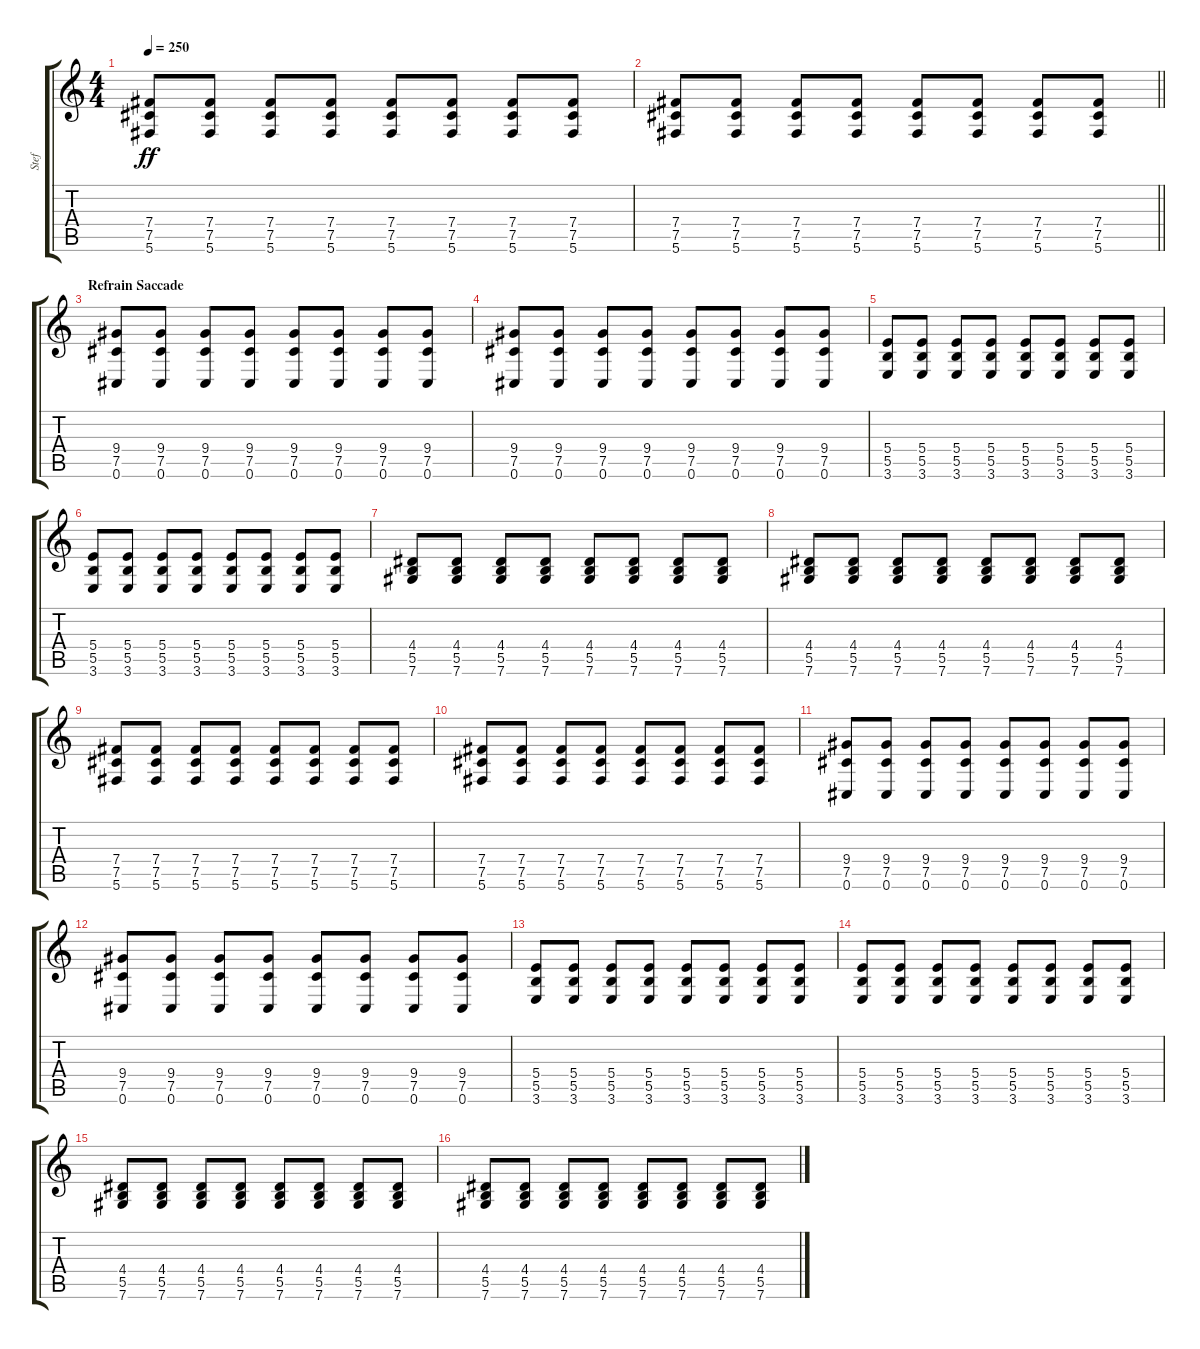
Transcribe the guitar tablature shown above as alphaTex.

\track ("Stef" "Stef") {instrument distortionguitar}
\staff {score tabs}
\tuning (Db4 Ab3 E3 B2 Gb2 Db2) {hide}
\ts (4 4)
\tempo 250
\clef g2
\ks c
(7.4 7.5 5.6).8{dy ff} (7.4 7.5 5.6).8 (7.4 7.5 5.6).8 (7.4 7.5 5.6).8 (7.4 7.5 5.6).8 (7.4 7.5 5.6).8 (7.4 7.5 5.6).8 (7.4 7.5 5.6).8 |
\barLineRight lightlight
(7.4 7.5 5.6).8 (7.4 7.5 5.6).8 (7.4 7.5 5.6).8 (7.4 7.5 5.6).8 (7.4 7.5 5.6).8 (7.4 7.5 5.6).8 (7.4 7.5 5.6).8 (7.4 7.5 5.6).8 |
\section ("" "Refrain Saccade")
(9.4 7.5 0.6).8 (9.4 7.5 0.6).8 (9.4 7.5 0.6).8 (9.4 7.5 0.6).8 (9.4 7.5 0.6).8 (9.4 7.5 0.6).8 (9.4 7.5 0.6).8 (9.4 7.5 0.6).8 |
(9.4 7.5 0.6).8 (9.4 7.5 0.6).8 (9.4 7.5 0.6).8 (9.4 7.5 0.6).8 (9.4 7.5 0.6).8 (9.4 7.5 0.6).8 (9.4 7.5 0.6).8 (9.4 7.5 0.6).8 |
(5.4 5.5 3.6).8 (5.4 5.5 3.6).8 (5.4 5.5 3.6).8 (5.4 5.5 3.6).8 (5.4 5.5 3.6).8 (5.4 5.5 3.6).8 (5.4 5.5 3.6).8 (5.4 5.5 3.6).8 |
(5.4 5.5 3.6).8 (5.4 5.5 3.6).8 (5.4 5.5 3.6).8 (5.4 5.5 3.6).8 (5.4 5.5 3.6).8 (5.4 5.5 3.6).8 (5.4 5.5 3.6).8 (5.4 5.5 3.6).8 |
(4.4 5.5 7.6).8 (4.4 5.5 7.6).8 (4.4 5.5 7.6).8 (4.4 5.5 7.6).8 (4.4 5.5 7.6).8 (4.4 5.5 7.6).8 (4.4 5.5 7.6).8 (4.4 5.5 7.6).8 |
(4.4 5.5 7.6).8 (4.4 5.5 7.6).8 (4.4 5.5 7.6).8 (4.4 5.5 7.6).8 (4.4 5.5 7.6).8 (4.4 5.5 7.6).8 (4.4 5.5 7.6).8 (4.4 5.5 7.6).8 |
(7.4 7.5 5.6).8 (7.4 7.5 5.6).8 (7.4 7.5 5.6).8 (7.4 7.5 5.6).8 (7.4 7.5 5.6).8 (7.4 7.5 5.6).8 (7.4 7.5 5.6).8 (7.4 7.5 5.6).8 |
(7.4 7.5 5.6).8 (7.4 7.5 5.6).8 (7.4 7.5 5.6).8 (7.4 7.5 5.6).8 (7.4 7.5 5.6).8 (7.4 7.5 5.6).8 (7.4 7.5 5.6).8 (7.4 7.5 5.6).8 |
(9.4 7.5 0.6).8 (9.4 7.5 0.6).8 (9.4 7.5 0.6).8 (9.4 7.5 0.6).8 (9.4 7.5 0.6).8 (9.4 7.5 0.6).8 (9.4 7.5 0.6).8 (9.4 7.5 0.6).8 |
(9.4 7.5 0.6).8 (9.4 7.5 0.6).8 (9.4 7.5 0.6).8 (9.4 7.5 0.6).8 (9.4 7.5 0.6).8 (9.4 7.5 0.6).8 (9.4 7.5 0.6).8 (9.4 7.5 0.6).8 |
(5.4 5.5 3.6).8 (5.4 5.5 3.6).8 (5.4 5.5 3.6).8 (5.4 5.5 3.6).8 (5.4 5.5 3.6).8 (5.4 5.5 3.6).8 (5.4 5.5 3.6).8 (5.4 5.5 3.6).8 |
(5.4 5.5 3.6).8 (5.4 5.5 3.6).8 (5.4 5.5 3.6).8 (5.4 5.5 3.6).8 (5.4 5.5 3.6).8 (5.4 5.5 3.6).8 (5.4 5.5 3.6).8 (5.4 5.5 3.6).8 |
(4.4 5.5 7.6).8 (4.4 5.5 7.6).8 (4.4 5.5 7.6).8 (4.4 5.5 7.6).8 (4.4 5.5 7.6).8 (4.4 5.5 7.6).8 (4.4 5.5 7.6).8 (4.4 5.5 7.6).8 |
(4.4 5.5 7.6).8 (4.4 5.5 7.6).8 (4.4 5.5 7.6).8 (4.4 5.5 7.6).8 (4.4 5.5 7.6).8 (4.4 5.5 7.6).8 (4.4 5.5 7.6).8 (4.4 5.5 7.6).8
